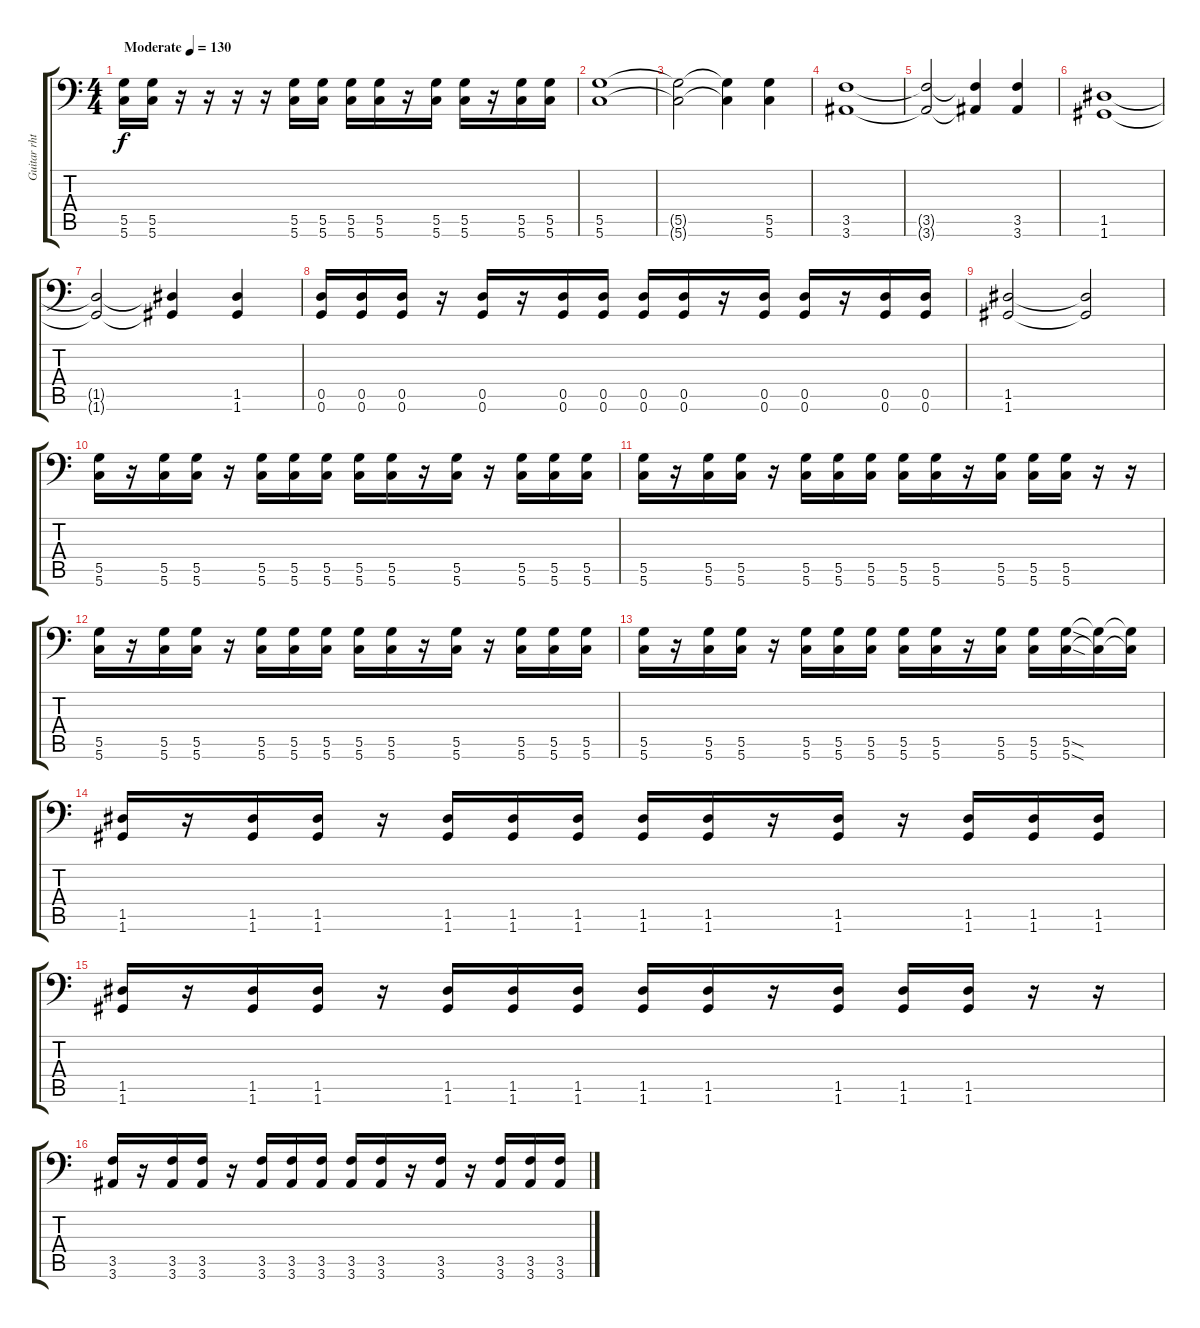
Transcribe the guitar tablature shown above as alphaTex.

\track ("Guitar rhtm" "Guitar rht") {instrument distortionguitar}
\staff {score tabs}
\tuning (A3 E3 C3 G2 D2 G1) {hide}
\ts (4 4)
\tempo (130 "Moderate")
\clef f4
\ks c
(5.5 5.6).16{dy f instrument distortionguitar} (5.5 5.6).16 r.16 r.16 r.16 r.16 (5.5 5.6).16 (5.5 5.6).16 (5.5 5.6).16 (5.5 5.6).16 r.16 (5.5 5.6).16 (5.5 5.6).16 r.16 (5.5 5.6).16 (5.5 5.6).16 |
(5.5 5.6).1 |
(5.5{t} 5.6{t}).2 (5.5{t} 5.6{t}).4 (5.5 5.6).4 |
(3.5 3.6).1 |
(3.5{t} 3.6{t}).2 (3.5{t} 3.6{t}).4 (3.5 3.6).4 |
(1.5 1.6).1 |
(1.5{t} 1.6{t}).2 (1.5{t} 1.6{t}).4 (1.5 1.6).4 |
(0.5 0.6).16 (0.5 0.6).16 (0.5 0.6).16 r.16 (0.5 0.6).16 r.16 (0.5 0.6).16 (0.5 0.6).16 (0.5 0.6).16 (0.5 0.6).16 r.16 (0.5 0.6).16 (0.5 0.6).16 r.16 (0.5 0.6).16 (0.5 0.6).16 |
(1.5 1.6).2 (1.5{t} 1.6{t}).2 |
(5.5 5.6).16 r.16 (5.5 5.6).16 (5.5 5.6).16 r.16 (5.5 5.6).16 (5.5 5.6).16 (5.5 5.6).16 (5.5 5.6).16 (5.5 5.6).16 r.16 (5.5 5.6).16 r.16 (5.5 5.6).16 (5.5 5.6).16 (5.5 5.6).16 |
(5.5 5.6).16 r.16 (5.5 5.6).16 (5.5 5.6).16 r.16 (5.5 5.6).16 (5.5 5.6).16 (5.5 5.6).16 (5.5 5.6).16 (5.5 5.6).16 r.16 (5.5 5.6).16 (5.5 5.6).16 (5.5 5.6).16 r.16 r.16 |
(5.5 5.6).16 r.16 (5.5 5.6).16 (5.5 5.6).16 r.16 (5.5 5.6).16 (5.5 5.6).16 (5.5 5.6).16 (5.5 5.6).16 (5.5 5.6).16 r.16 (5.5 5.6).16 r.16 (5.5 5.6).16 (5.5 5.6).16 (5.5 5.6).16 |
(5.5 5.6).16 r.16 (5.5 5.6).16 (5.5 5.6).16 r.16 (5.5 5.6).16 (5.5 5.6).16 (5.5 5.6).16 (5.5 5.6).16 (5.5 5.6).16 r.16 (5.5 5.6).16 (5.5 5.6).16 (5.5{sod} 5.6{sod}).16 (5.5{t} 5.6{t}).16 (5.5{t} 5.6{t}).16 |
(1.5 1.6).16 r.16 (1.5 1.6).16 (1.5 1.6).16 r.16 (1.5 1.6).16 (1.5 1.6).16 (1.5 1.6).16 (1.5 1.6).16 (1.5 1.6).16 r.16 (1.5 1.6).16 r.16 (1.5 1.6).16 (1.5 1.6).16 (1.5 1.6).16 |
(1.5 1.6).16 r.16 (1.5 1.6).16 (1.5 1.6).16 r.16 (1.5 1.6).16 (1.5 1.6).16 (1.5 1.6).16 (1.5 1.6).16 (1.5 1.6).16 r.16 (1.5 1.6).16 (1.5 1.6).16 (1.5 1.6).16 r.16 r.16 |
(3.5 3.6).16 r.16 (3.5 3.6).16 (3.5 3.6).16 r.16 (3.5 3.6).16 (3.5 3.6).16 (3.5 3.6).16 (3.5 3.6).16 (3.5 3.6).16 r.16 (3.5 3.6).16 r.16 (3.5 3.6).16 (3.5 3.6).16 (3.5 3.6).16
